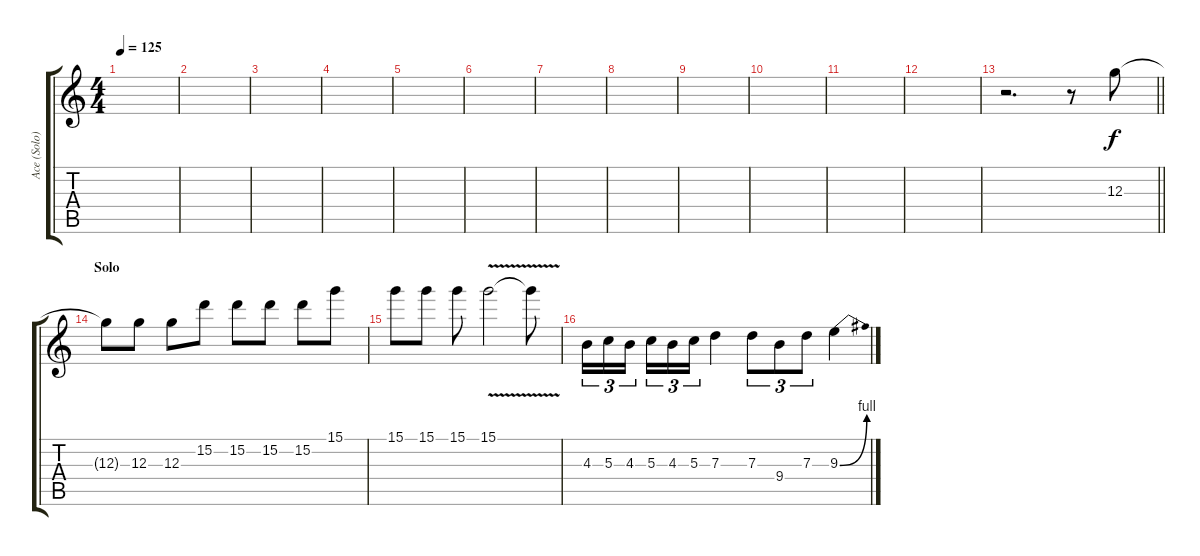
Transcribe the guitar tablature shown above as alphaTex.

\track ("Ace (Solo)" "Ace (Solo)") {instrument distortionguitar}
\staff {score tabs}
\tuning (E4 B3 G3 D3 A2 E2) {hide}
\ts (4 4)
\tempo 125
\clef g2
\ks c
|
|
|
|
|
|
|
|
|
|
|
|
\barLineRight lightlight
r.2{d} r.8 12.3.8 |
\section ("" "Solo")
12.3{t}.8 12.3.8 12.3.8 15.2.8 15.2.8 15.2.8 15.2.8 15.1.8 |
15.1.8 15.1.8 15.1.8 15.1{v}.2 15.1{t}.8 |
4.3.16{tu (3 2)} 5.3.16{tu (3 2)} 4.3.16{tu (3 2) beam splitsecondary} 5.3.16{tu (3 2)} 4.3.16{tu (3 2)} 5.3.16{tu (3 2)} 7.3.4 7.3.8{tu (3 2)} 9.4.8{tu (3 2)} 7.3.8{tu (3 2)} 9.3{be (bend 0 0 60 4)}.4
